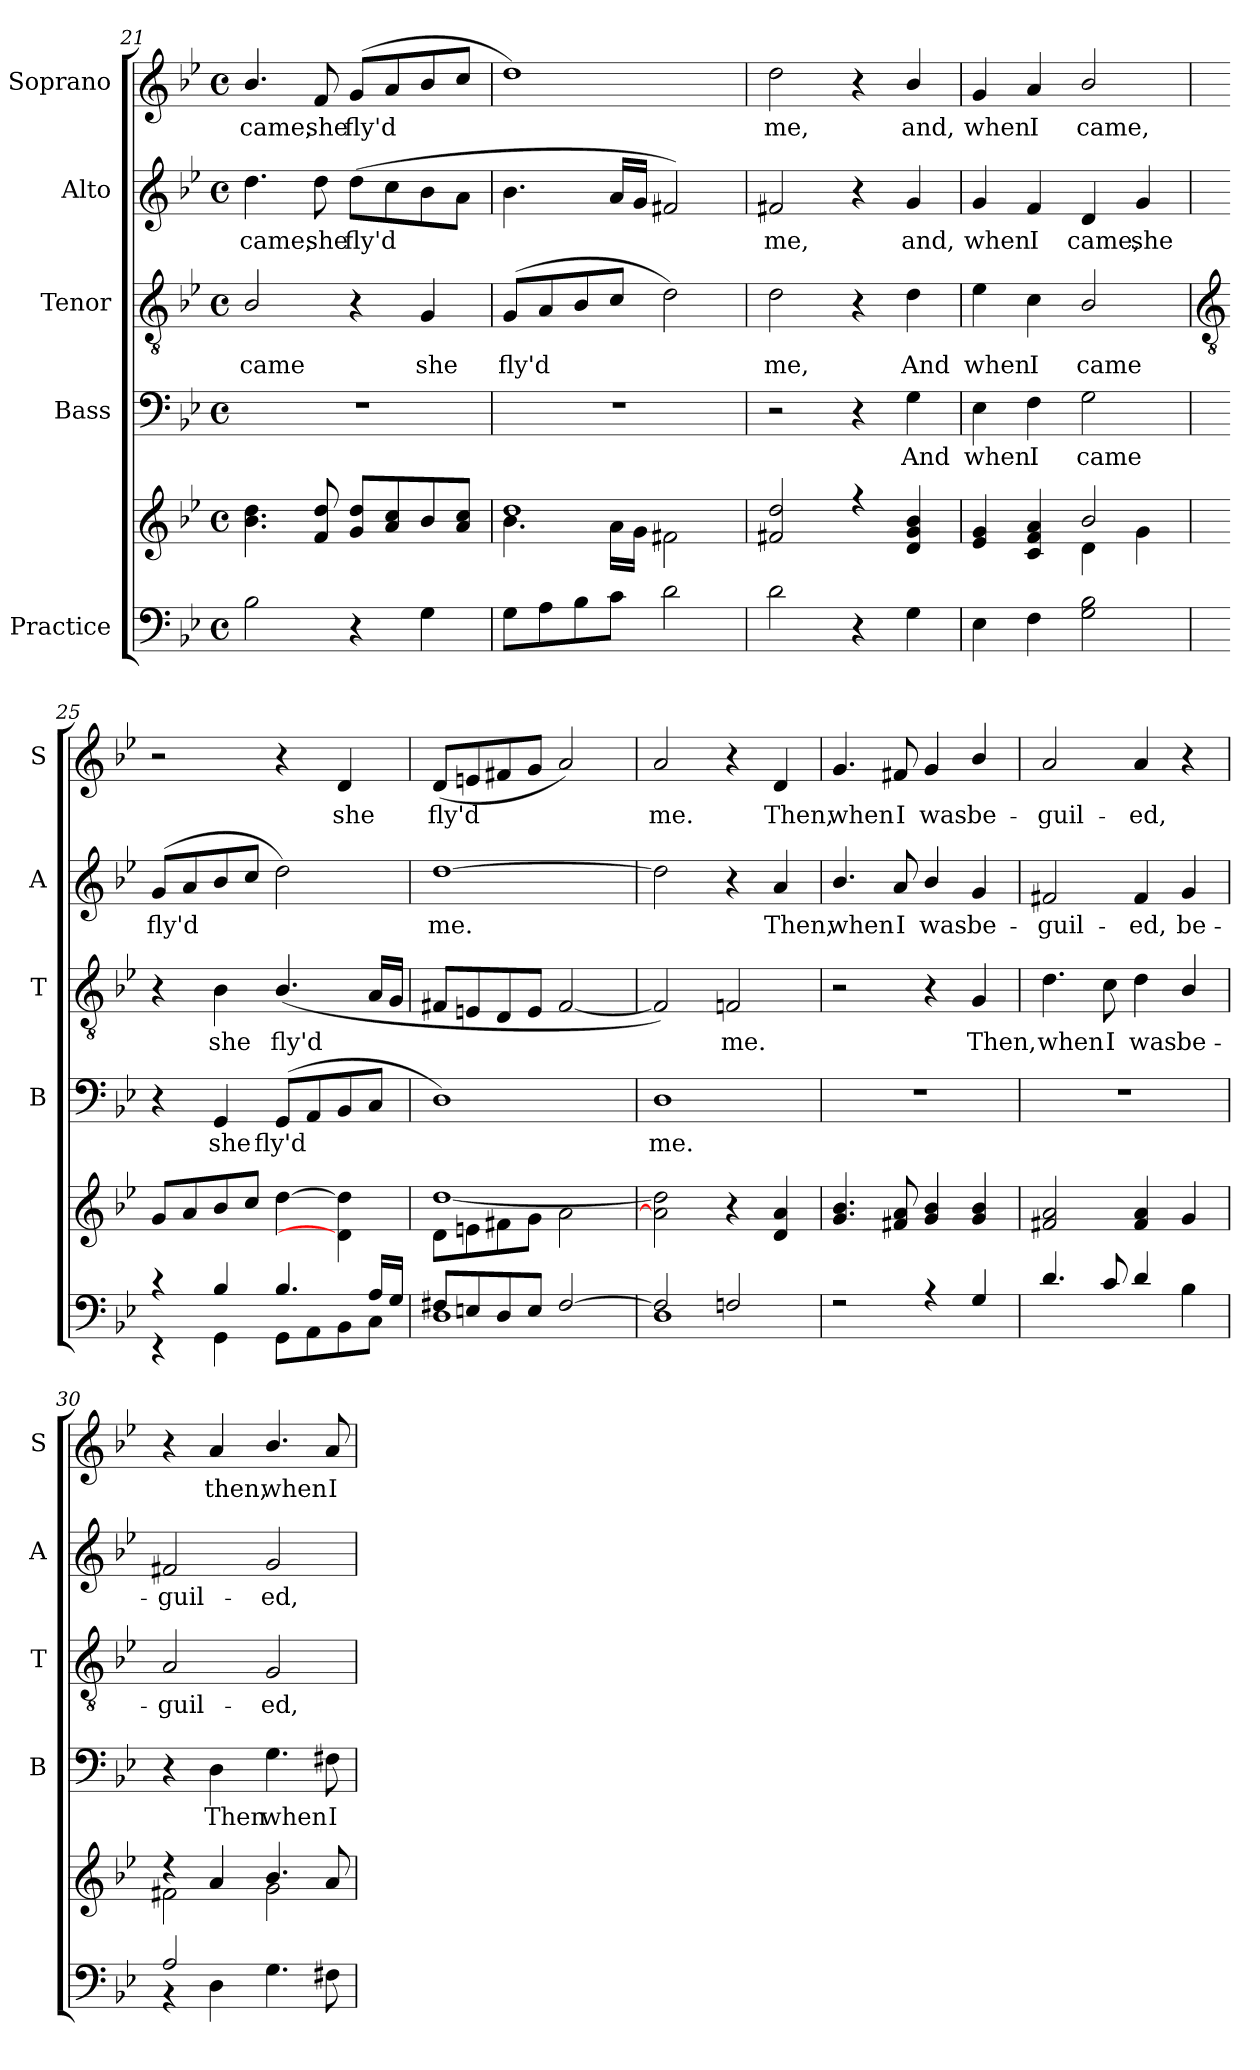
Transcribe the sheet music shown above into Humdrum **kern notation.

**kern	**kern	**kern	**text	**kern	**text	**kern	**text	**kern	**text
*part5	*part5	*part4	*part4	*part3	*part3	*part2	*part2	*part1	*part1
*staff6	*staff5	*staff4	*staff4	*staff3	*staff3	*staff2	*staff2	*staff1	*staff1
*I"Practice	*	*I"Bass	*	*I"Tenor	*	*I"Alto	*	*I"Soprano	*
*	*	*I'B	*	*I'T	*	*I'A	*	*I'S	*
*clefF4	*clefG2	*clefF4	*	*clefGv2	*	*clefG2	*	*clefG2	*
*k[b-e-]	*k[b-e-]	*k[b-e-]	*	*k[b-e-]	*	*k[b-e-]	*	*k[b-e-]	*
*B-:	*B-:	*B-:	*	*B-:	*	*B-:	*	*B-:	*
*M4/4	*M4/4	*M4/4	*	*M4/4	*	*M4/4	*	*M4/4	*
*met(c)	*met(c)	*met(c)	*	*met(c)	*	*met(c)	*	*met(c)	*
=21	=21	=21	=21	=21	=21	=21	=21	=21	=21
*	*^	*	*	*	*	*	*	*	*
!	!	!	!	!	!	!LO:LY:b	!	!LO:LY:b	!	!LO:LY:b
2B-\	4.b-\ 4.dd\	1ryy	1r	.	2B-/	came	4.dd	came,	4.b-/	came,
!	!	!	!	!	!	!	!	!LO:LY:b	!	!LO:LY:b
.	8f 8dd	.	.	.	.	.	8dd	she	8f	she
!	!	!	!	!	!	!	!	!LO:LY:b	!	!LO:LY:b
4r	8g 8ddL	.	.	.	4r	.	(>8ddL	fly'd	(<8gL	fly'd
.	8a 8cc	.	.	.	.	.	8cc	.	8a	.
!	!	!	!	!	!	!LO:LY:b	!	!	!	!
4G	8b-	.	.	.	4G	she	8b-	.	8b-	.
.	8a 8ccJ	.	.	.	.	.	8aJ	.	8ccJ	.
=22	=22	=22	=22	=22	=22	=22	=22	=22	=22	=22
!	!	!	!	!	!	!LO:LY:b	!	!	!	!
8GL	1dd	4.b-\	1r	.	(<8GL	fly'd	4.b-\	.	1dd)	.
8A	.	.	.	.	8A	.	.	.	.	.
8B-	.	.	.	.	8B-	.	.	.	.	.
8cJ	.	16a\LL	.	.	8cJ	.	16aLL	.	.	.
.	.	16g\JJ	.	.	.	.	16gJJ	.	.	.
2d	.	2f#X\	.	.	2d)	.	2f#X)	.	.	.
=23	=23	=23	=23	=23	=23	=23	=23	=23	=23	=23
!	!	!	!	!	!	!LO:LY:b	!	!LO:LY:b	!	!LO:LY:b
2d	2f#X 2dd	1ryy	2r	.	2d	me,	2f#X	me,	2dd	me,
4r	4r	.	4r	.	4r	.	4r	.	4r	.
!	!	!	!	!LO:LY:b	!	!LO:LY:b	!	!LO:LY:b	!	!LO:LY:b
4G	4d/ 4g/ 4b-/	.	4G	And	4d	And	4g	and,	4b-/	and,
=24	=24	=24	=24	=24	=24	=24	=24	=24	=24	=24
!	!	!	!	!LO:LY:b	!	!LO:LY:b	!	!LO:LY:b	!	!LO:LY:b
4E-	4e- 4g	2ryy	4E-	when	4e-	when	4g	when	4g	when
!	!	!	!	!LO:LY:b	!	!LO:LY:b	!	!LO:LY:b	!	!LO:LY:b
4F	4c 4f 4a	.	4F	I	4c	I	4f	I	4a	I
!	!	!	!	!LO:LY:b	!	!LO:LY:b	!	!LO:LY:b	!	!LO:LY:b
2G 2B-	2b-/	4d\	2G	came	2B-/	came	4d	came,	2b-/	came,
!	!	!	!	!	!	!	!	!LO:LY:b	!	!
.	.	4g\	.	.	.	.	4g	she	.	.
!!LO:LB:g=z
=25	=25	=25	=25	=25	=25	=25	=25	=25	=25	=25
*	*	*	*	*	*clefGv2	*	*	*	*	*
*^	*	*	*	*	*	*	*	*	*	*
!	!	!	!	!	!	!	!	!	!LO:LY:b	!	!
4r	4r	2ryy	8gL	4r	.	4r	.	(<8gL	fly'd	2r	.
.	.	.	8a	.	.	.	.	8a	.	.	.
!	!	!	!	!	!LO:LY:b	!	!LO:LY:b	!	!	!	!
4B-/	4GG\	.	8b-	4GG	she	4B-	she	8b-	.	.	.
.	.	.	8ccJ	.	.	.	.	8ccJ	.	.	.
!	!	!	!	!	!LO:LY:b	!	!LO:LY:b	!	!	!	!
4.B-/	8GG\L	2ryy	[4dd\	(<8GGL	fly'd	(<4.B-/	fly'd	2dd)	.	4r	.
.	8AA\	.	.	8AA	.	.	.	.	.	.	.
!	!	!	!	!	!	!	!	!	!	!	!LO:LY:b
.	8BB-\	.	4d\] 4dd\]	8BB-	.	.	.	.	.	4d	she
16A/LL	8C\J	.	.	8CJ	.	16ALL	.	.	.	.	.
16G/JJ	.	.	.	.	.	16GJJ	.	.	.	.	.
=26	=26	=26	=26	=26	=26	=26	=26	=26	=26	=26	=26
!	!	!	!	!	!	!	!	!	!LO:LY:b	!	!LO:LY:b
8F#X/L	1D\	8d\L	[1dd/	1D)	.	8F#XL	.	[1dd	me.	(<8dL	fly'd
8En/	.	8en\	.	.	.	8En	.	.	.	8en	.
8D/	.	8f#X\	.	.	.	8D	.	.	.	8f#X	.
8E/J	.	8g\J	.	.	.	8EJ	.	.	.	8gJ	.
[2F#/	.	2a\	.	.	.	[2F#	.	.	.	2a/)	.
=27	=27	=27	=27	=27	=27	=27	=27	=27	=27	=27	=27
!	!	!	!	!	!LO:LY:b	!	!	!	!	!	!LO:LY:b
2F#/]	1D\	2ryy	2a\] 2dd\]	1D	me.	2F#])	.	2dd]	.	2a/	me.
!	!	!	!	!	!	!	!LO:LY:b	!	!	!	!
2Fn/	.	4r	2ryy	.	.	2Fn	me.	4r	.	4r	.
!	!	!	!	!	!	!	!	!	!LO:LY:b	!	!LO:LY:b
.	.	4d 4a	.	.	.	.	.	4a	Then,	4d	Then,
=28	=28	=28	=28	=28	=28	=28	=28	=28	=28	=28	=28
!	!	!	!	!	!	!	!	!	!LO:LY:b	!	!LO:LY:b
2r	1ryy	4.g 4.b-	1ryy	1r	.	2r	.	4.b-/	when	4.g	when
!	!	!	!	!	!	!	!	!	!LO:LY:b	!	!LO:LY:b
.	.	8f#X 8a	.	.	.	.	.	8a	I	8f#X	I
!	!	!	!	!	!	!	!	!	!LO:LY:b	!	!LO:LY:b
4r	.	4g 4b-	.	.	.	4r	.	4b-/	was	4g	was
!	!	!	!	!	!	!	!LO:LY:b	!	!LO:LY:b	!	!LO:LY:b
4G	.	4g/ 4b-/	.	.	.	4G	Then,	4g	be-	4b-/	be-
=29	=29	=29	=29	=29	=29	=29	=29	=29	=29	=29	=29
!	!	!	!	!	!	!	!LO:LY:b	!	!LO:LY:b	!	!LO:LY:b
4.d	1ryy	2f#X 2a	1ryy	1r	.	4.d	when	2f#X	-guil-	2a	-guil-
!	!	!	!	!	!	!	!LO:LY:b	!	!	!	!
8c	.	.	.	.	.	8c	I	.	.	.	.
!	!	!	!	!	!	!	!LO:LY:b	!	!LO:LY:b	!	!LO:LY:b
4d	.	4f# 4a	.	.	.	4d	was	4f#	-ed,	4a	-ed,
!	!	!	!	!	!	!	!LO:LY:b	!	!LO:LY:b	!	!
4B-\	.	4g	.	.	.	4B-/	be-	4g	be-	4r	.
=30	=30	=30	=30	=30	=30	=30	=30	=30	=30	=30	=30
!	!	!	!	!	!	!	!LO:LY:b	!	!LO:LY:b	!	!
2A/	4r	4r	2f#X\	4r	.	2A/	-guil-	2f#X	-guil-	4r	.
!	!	!	!	!	!LO:LY:b	!	!	!	!	!	!LO:LY:b
.	4D\	4a/	.	4D	Then	.	.	.	.	4a	then,
!	!	!	!	!	!LO:LY:b	!	!LO:LY:b	!	!LO:LY:b	!	!LO:LY:b
2ryy	4.G\	4.b-/	2g\	4.G	when	2G	-ed,	2g	-ed,	4.b-/	when
!	!	!	!	!	!LO:LY:b	!	!	!	!	!	!LO:LY:b
.	8F#X\	8a/	.	8F#X	I	.	.	.	.	8a	I
*v	*v	*	*	*	*	*	*	*	*	*	*
*	*v	*v	*	*	*	*	*	*	*	*
=	=	=	=	=	=	=	=	=	=
*-	*-	*-	*-	*-	*-	*-	*-	*-	*-
